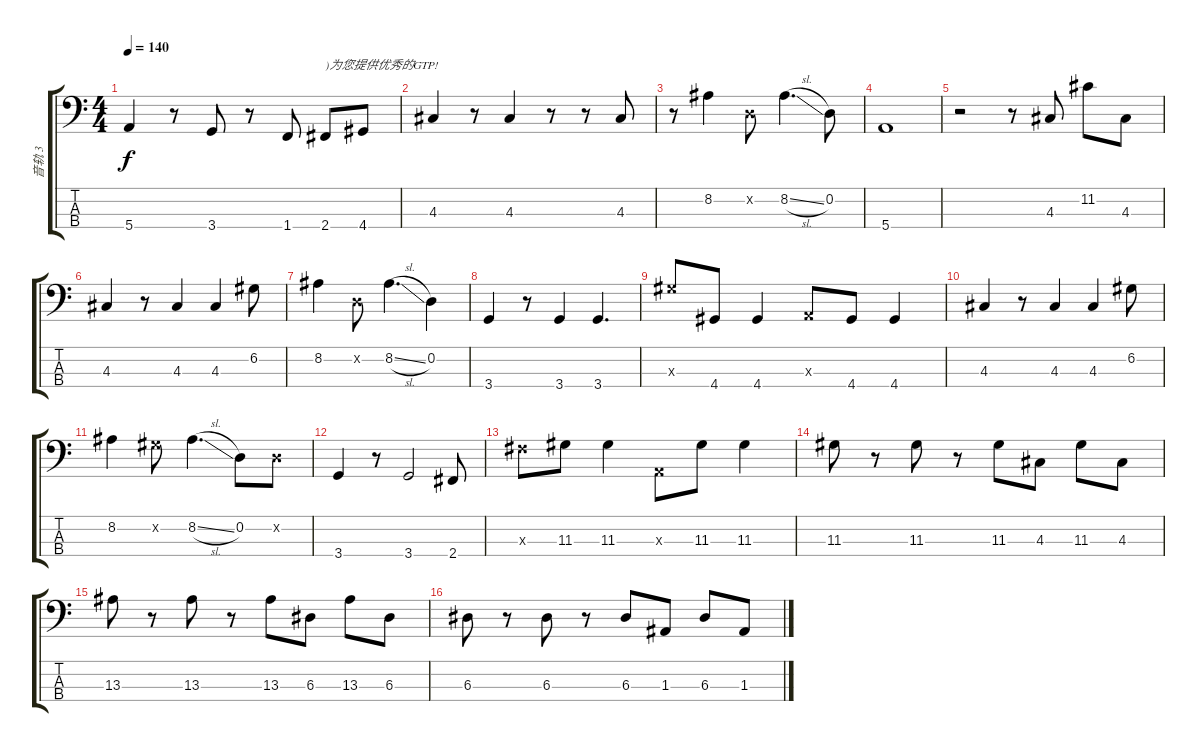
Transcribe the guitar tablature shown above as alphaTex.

\track ("音轨 3" "音轨 3") {instrument electricbassfinger}
\staff {score tabs}
\tuning (G2 D2 A1 E1) {hide}
\ts (4 4)
\tempo 140
\clef f4
\ks c
5.4.4{dy f} r.8 3.4.8 r.8 1.4.8 2.4.8{txt ")为您提供优秀的GTP!"} 4.4.8 |
4.3.4 r.8 4.3.4 r.8 r.8 4.3.8 |
r.8 8.2.4 0.2{x}.8 8.2{sl}.4{d} 0.2.8 |
5.4.1 |
r.2 r.8 4.3.8 11.2.8 4.3.8 |
4.3.4 r.8 4.3.4 4.3.4 6.2.8 |
8.2.4 0.2{x}.8 8.2{sl}.4{d} 0.2.4 |
3.4.4 r.8 3.4.4 3.4.4{d} |
11.3{x}.8 4.4.8 4.4.4 0.3{x}.8 4.4.8 4.4.4 |
4.3.4 r.8 4.3.4 4.3.4 6.2.8 |
8.2.4 6.2{x}.8 8.2{sl}.4{d} 0.2.8 0.2{x}.8 |
3.4.4 r.8 3.4.2 2.4.8 |
9.3{x}.8 11.3.8 11.3.4 0.3{x}.8 11.3.8 11.3.4 |
11.3.8 r.8 11.3.8 r.8 11.3.8 4.3.8 11.3.8 4.3.8 |
13.3.8 r.8 13.3.8 r.8 13.3.8 6.3.8 13.3.8 6.3.8 |
6.3.8 r.8 6.3.8 r.8 6.3.8 1.3.8 6.3.8 1.3.8
